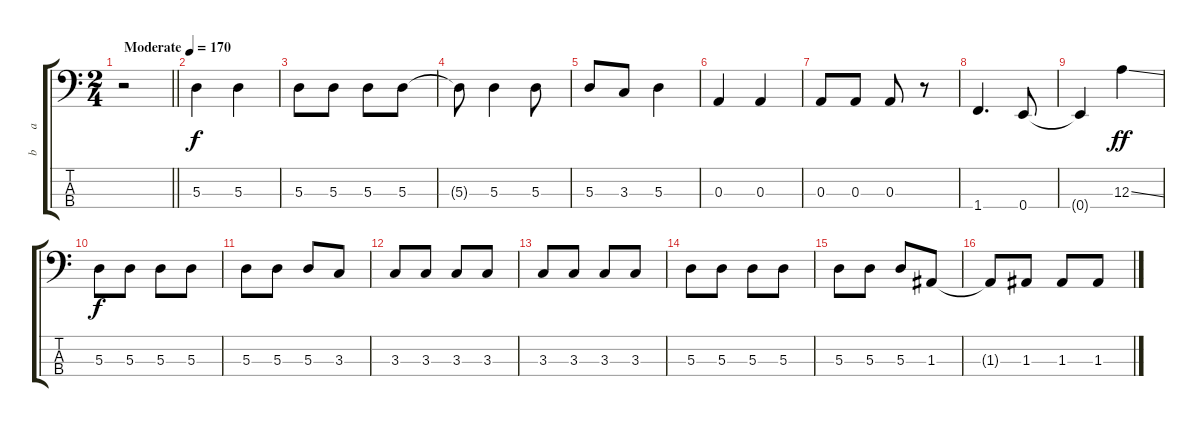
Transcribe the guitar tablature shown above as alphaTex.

\track ("b       a       s      s" "b       a ") {instrument electricbassfinger}
\staff {score tabs}
\tuning (G2 D2 A1 E1) {hide}
\ts (2 4)
\tempo (170 "Moderate")
\clef f4
\barLineRight lightlight
\ks c
r.2{dy f instrument electricbassfinger} |
5.3.4 5.3.4 |
5.3.8 5.3.8 5.3.8 5.3.8 |
5.3{t}.8 5.3.4 5.3.8 |
5.3.8 3.3.8 5.3.4 |
0.3.4 0.3.4 |
0.3.8 0.3.8 0.3.8 r.8 |
1.4.4{d} 0.4.8 |
0.4{t}.4 12.3{ss}.4{dy ff} |
5.3.8{dy f} 5.3.8 5.3.8 5.3.8 |
5.3.8 5.3.8 5.3.8 3.3.8 |
3.3.8 3.3.8 3.3.8 3.3.8 |
3.3.8 3.3.8 3.3.8 3.3.8 |
5.3.8 5.3.8 5.3.8 5.3.8 |
5.3.8 5.3.8 5.3.8 1.3.8 |
1.3{t}.8 1.3.8 1.3.8 1.3.8
